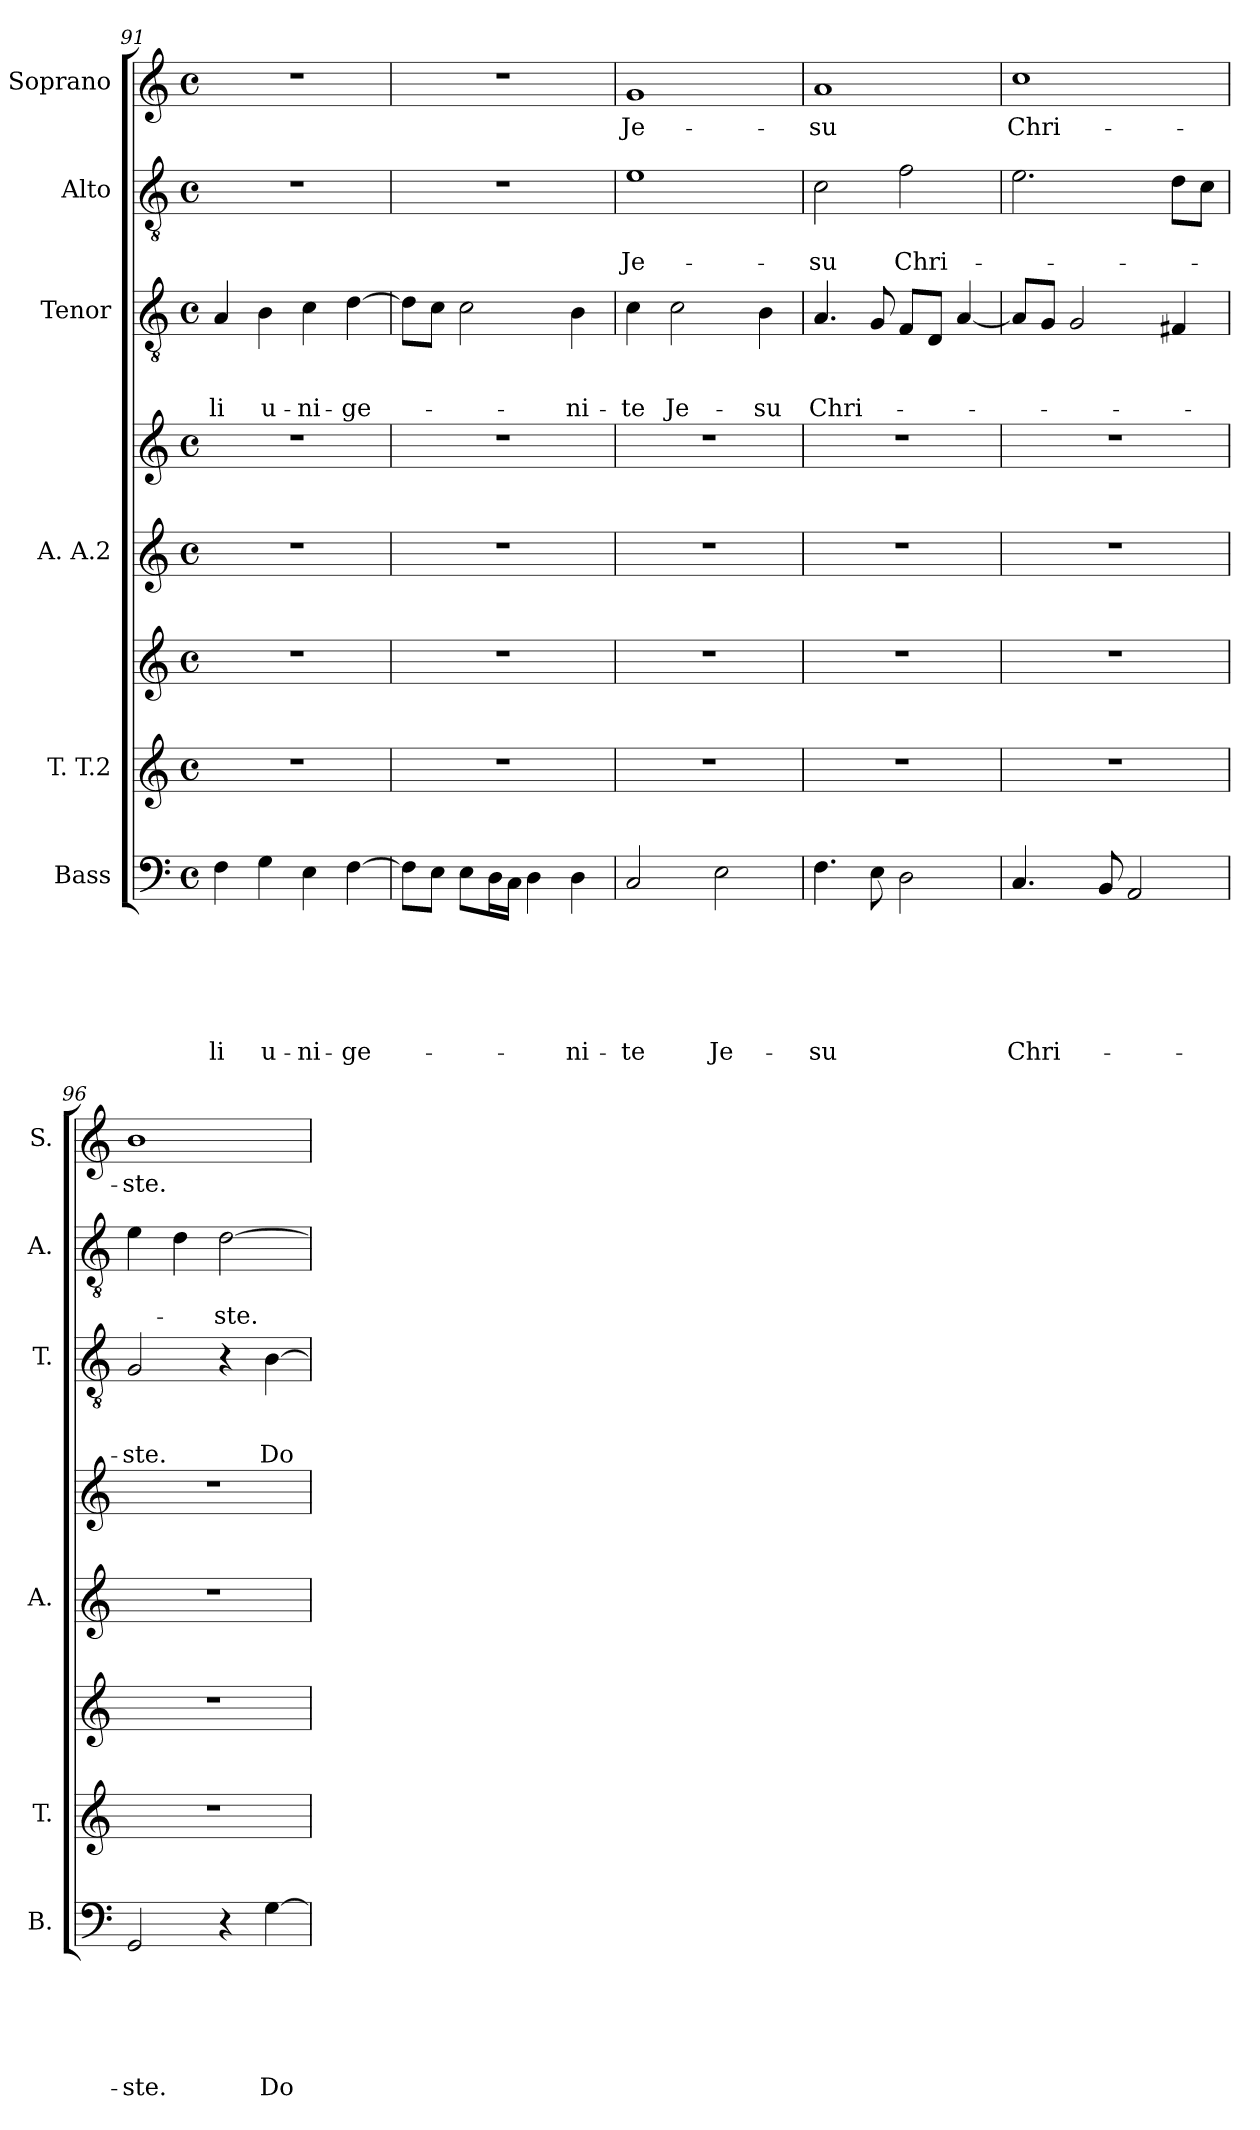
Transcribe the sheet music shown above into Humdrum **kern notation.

**kern	**text	**text	**text	**text	**text	**text	**kern	**kern	**kern	**kern	**kern	**text	**text	**text	**kern	**text	**text	**kern	**text
*part6	*part6	*part6	*part6	*part6	*part6	*part6	*part5	*part5	*part4	*part4	*part3	*part3	*part3	*part3	*part2	*part2	*part2	*part1	*part1
*staff8	*staff8	*staff8	*staff8	*staff8	*staff8	*staff8	*staff7	*staff6	*staff5	*staff4	*staff3	*staff3	*staff3	*staff3	*staff2	*staff2	*staff2	*staff1	*staff1
*I"Bass	*	*	*	*	*	*	*I"T. T.2	*	*I"A. A.2	*	*I"Tenor	*	*	*	*I"Alto	*	*	*I"Soprano	*
*I'B.	*	*	*	*	*	*	*I'T.	*	*I'A.	*	*I'T.	*	*	*	*I'A.	*	*	*I'S.	*
*clefF4	*	*	*	*	*	*	*clefG2	*clefG2	*clefG2	*clefG2	*clefGv2	*	*	*	*clefGv2	*	*	*clefG2	*
*k[]	*	*	*	*	*	*	*k[]	*k[]	*k[]	*k[]	*k[]	*	*	*	*k[]	*	*	*k[]	*
*C:	*	*	*	*	*	*	*C:	*C:	*C:	*C:	*C:	*	*	*	*C:	*	*	*C:	*
*M4/4	*	*	*	*	*	*	*M4/4	*M4/4	*M4/4	*M4/4	*M4/4	*	*	*	*M4/4	*	*	*M4/4	*
*met(c)	*	*	*	*	*	*	*met(c)	*met(c)	*met(c)	*met(c)	*met(c)	*	*	*	*met(c)	*	*	*met(c)	*
=91	=91	=91	=91	=91	=91	=91	=91	=91	=91	=91	=91	=91	=91	=91	=91	=91	=91	=91	=91
!	!	!	!	!	!	!LO:LY:b	!	!	!	!	!	!	!	!LO:LY:b	!	!	!	!	!
4F\	.	.	.	.	.	-li	1r	1r	1r	1r	4A/	.	.	-li	1r	.	.	1r	.
!	!	!	!	!	!	!LO:LY:b	!	!	!	!	!	!	!	!LO:LY:b	!	!	!	!	!
4G\	.	.	.	.	.	u-	.	.	.	.	4B\	.	.	u-	.	.	.	.	.
!	!	!	!	!	!	!LO:LY:b	!	!	!	!	!	!	!	!LO:LY:b	!	!	!	!	!
4E\	.	.	.	.	.	-ni-	.	.	.	.	4c\	.	.	-ni-	.	.	.	.	.
!	!	!	!	!	!	!LO:LY:b	!	!	!	!	!	!	!	!LO:LY:b	!	!	!	!	!
[>4F\	.	.	.	.	.	-ge-	.	.	.	.	[>4d\	.	.	-ge-	.	.	.	.	.
=92	=92	=92	=92	=92	=92	=92	=92	=92	=92	=92	=92	=92	=92	=92	=92	=92	=92	=92	=92
8F\L]	.	.	.	.	.	.	1r	1r	1r	1r	8d\L]	.	.	.	1r	.	.	1r	.
8E\J	.	.	.	.	.	.	.	.	.	.	8c\J	.	.	.	.	.	.	.	.
8E\L	.	.	.	.	.	.	.	.	.	.	2c\	.	.	.	.	.	.	.	.
16D\L	.	.	.	.	.	.	.	.	.	.	.	.	.	.	.	.	.	.	.
16C\JJ	.	.	.	.	.	.	.	.	.	.	.	.	.	.	.	.	.	.	.
4D\	.	.	.	.	.	.	.	.	.	.	.	.	.	.	.	.	.	.	.
!	!	!	!	!	!	!LO:LY:b	!	!	!	!	!	!	!	!LO:LY:b	!	!	!	!	!
4D\	.	.	.	.	.	-ni-	.	.	.	.	4B\	.	.	-ni-	.	.	.	.	.
=93	=93	=93	=93	=93	=93	=93	=93	=93	=93	=93	=93	=93	=93	=93	=93	=93	=93	=93	=93
!	!	!	!	!	!	!LO:LY:b	!	!	!	!	!	!	!	!LO:LY:b	!	!	!LO:LY:b	!	!LO:LY:b
2C/	.	.	.	.	.	-te	1r	1r	1r	1r	4c\	.	.	-te	1e	.	Je-	1g	Je-
!	!	!	!	!	!	!	!	!	!	!	!	!	!	!LO:LY:b	!	!	!	!	!
.	.	.	.	.	.	.	.	.	.	.	2c\	.	.	Je-	.	.	.	.	.
!	!	!	!	!	!	!LO:LY:b	!	!	!	!	!	!	!	!	!	!	!	!	!
2E\	.	.	.	.	.	Je-	.	.	.	.	.	.	.	.	.	.	.	.	.
!	!	!	!	!	!	!	!	!	!	!	!	!	!	!LO:LY:b	!	!	!	!	!
.	.	.	.	.	.	.	.	.	.	.	4B\	.	.	-su	.	.	.	.	.
=94	=94	=94	=94	=94	=94	=94	=94	=94	=94	=94	=94	=94	=94	=94	=94	=94	=94	=94	=94
!	!	!	!	!	!	!LO:LY:b	!	!	!	!	!	!	!	!LO:LY:b	!	!	!LO:LY:b	!	!LO:LY:b
4.F\	.	.	.	.	.	-su	1r	1r	1r	1r	4.A/	.	.	Chri-	2c\	.	-su	1a	-su
8E\	.	.	.	.	.	.	.	.	.	.	8G/	.	.	.	.	.	.	.	.
!	!	!	!	!	!	!	!	!	!	!	!	!	!	!	!	!	!LO:LY:b	!	!
2D\	.	.	.	.	.	.	.	.	.	.	8F/L	.	.	.	2f\	.	Chri-	.	.
.	.	.	.	.	.	.	.	.	.	.	8D/J	.	.	.	.	.	.	.	.
.	.	.	.	.	.	.	.	.	.	.	[<4A/	.	.	.	.	.	.	.	.
!!LO:LB:g=z
=95	=95	=95	=95	=95	=95	=95	=95	=95	=95	=95	=95	=95	=95	=95	=95	=95	=95	=95	=95
!	!	!	!	!	!	!LO:LY:b	!	!	!	!	!	!	!	!	!	!	!	!	!LO:LY:b
4.C/	.	.	.	.	.	Chri-	1r	1r	1r	1r	8A/L]	.	.	.	2.e\	.	.	1cc	Chri-
.	.	.	.	.	.	.	.	.	.	.	8G/J	.	.	.	.	.	.	.	.
.	.	.	.	.	.	.	.	.	.	.	2G/	.	.	.	.	.	.	.	.
8BB/	.	.	.	.	.	.	.	.	.	.	.	.	.	.	.	.	.	.	.
2AA/	.	.	.	.	.	.	.	.	.	.	.	.	.	.	.	.	.	.	.
.	.	.	.	.	.	.	.	.	.	.	4F#X/	.	.	.	8d\L	.	.	.	.
.	.	.	.	.	.	.	.	.	.	.	.	.	.	.	8c\J	.	.	.	.
=96	=96	=96	=96	=96	=96	=96	=96	=96	=96	=96	=96	=96	=96	=96	=96	=96	=96	=96	=96
!	!	!	!	!	!	!LO:LY:b	!	!	!	!	!	!	!	!LO:LY:b	!	!	!	!	!LO:LY:b
2GG/	.	.	.	.	.	-ste.	1r	1r	1r	1r	2G/	.	.	-ste.	4e\	.	.	1b	-ste.
.	.	.	.	.	.	.	.	.	.	.	.	.	.	.	4d\	.	.	.	.
!	!	!	!	!	!	!	!	!	!	!	!	!	!	!	!	!	!LO:LY:b	!	!
4r	.	.	.	.	.	.	.	.	.	.	4r	.	.	.	[>2d\	.	-ste.	.	.
!	!	!	!	!	!	!LO:LY:b	!	!	!	!	!	!	!	!LO:LY:b	!	!	!	!	!
[>4G\	.	.	.	.	.	Do-	.	.	.	.	[>4B\	.	.	Do-	.	.	.	.	.
=	=	=	=	=	=	=	=	=	=	=	=	=	=	=	=	=	=	=	=
*-	*-	*-	*-	*-	*-	*-	*-	*-	*-	*-	*-	*-	*-	*-	*-	*-	*-	*-	*-
